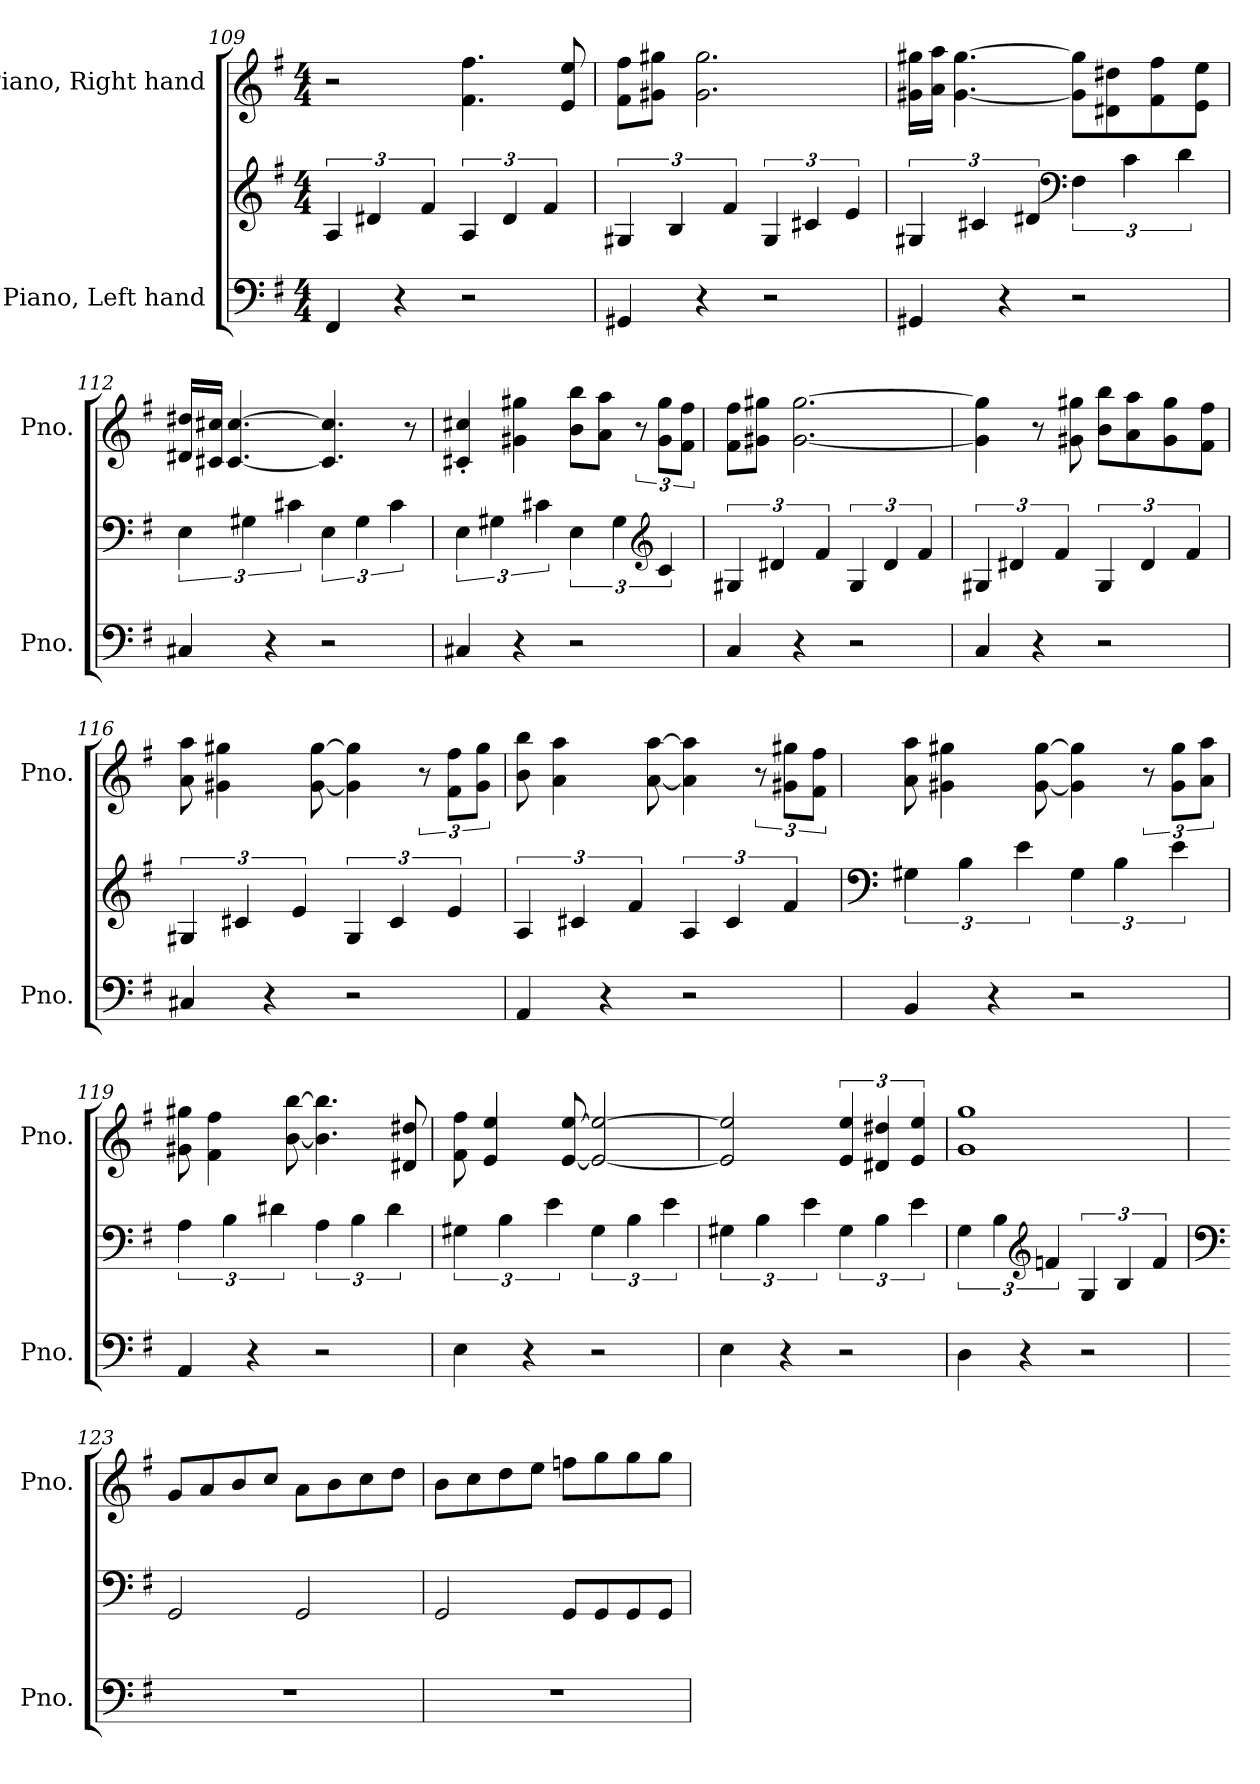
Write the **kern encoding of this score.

**kern	**kern	**kern
*part2	*part2	*part1
*staff3	*staff2	*staff1
*I"Piano, Left hand	*	*I"Piano, Right hand
*I'Pno.	*	*I'Pno.
*clefF4	*clefG2	*clefG2
*k[f#]	*k[f#]	*k[f#]
*M4/4	*M4/4	*M4/4
=109	=109	=109
4FF#/	6A/	2r
.	6d#X/	.
4r	.	.
.	6f#/	.
2r	6A/	4.f#\ 4.ff#\
.	6d#/	.
.	6f#/	.
.	.	8e/ 8ee/
=110	=110	=110
4GG#X/	6G#X/	8f#\ 8ff#\L
.	.	8g#X\ 8gg#X\J
.	6B/	.
4r	.	2.g#\ 2.gg#\
.	6f#/	.
2r	6G#/	.
.	6c#X/	.
.	6e/	.
=111	=111	=111
4GG#X/	6G#X/	16g#X\ 16gg#X\LL
.	.	16a\ 16aa\JJ
.	.	[4.g#\ [4.gg#\
.	6c#X/	.
4r	.	.
.	6d#X/	.
*	*clefF4	*
2r	6F#\	8g#\] 8gg#\]L
.	.	8d#X\ 8dd#X\
.	6c#\	.
.	.	8f#\ 8ff#\
.	6d#\	.
.	.	8e\ 8ee\J
!!LO:LB:g=z
=112	=112	=112
4C#X/	6E\	16d#X/ 16dd#X/LL
.	.	16c#X/ 16cc#X/JJ
.	.	[4.c#/ [4.cc#/
.	6G#X\	.
4r	.	.
.	6c#X\	.
2r	6E\	4.c#/] 4.cc#/]
.	6G#\	.
.	6c#\	.
.	.	8r
=113	=113	=113
4C#X/	6E\	4c#X/' 4cc#X/'
.	6G#X\	.
4r	.	4g#X\ 4gg#X\
.	6c#X\	.
2r	6E\	8b\ 8bb\L
.	.	8a\ 8aa\J
.	6G#\	.
.	.	12r
*	*clefG2	*
.	6c#/	12g#\ 12gg#\L
.	.	12f#\ 12ff#\J
=114	=114	=114
4C/	6G#X/	8f#\ 8ff#\L
.	.	8g#X\ 8gg#X\J
.	6d#X/	.
4r	.	[2.g#\ [2.gg#\
.	6f#/	.
2r	6G#/	.
.	6d#/	.
.	6f#/	.
=115	=115	=115
4C/	6G#X/	4g#\] 4gg#\]
.	6d#X/	.
4r	.	8r
.	6f#/	.
.	.	8g#X\ 8gg#X\
2r	6G#/	8b\ 8bb\L
.	.	8a\ 8aa\
.	6d#/	.
.	.	8g#\ 8gg#\
.	6f#/	.
.	.	8f#\ 8ff#\J
!!LO:PB:g=z
=116	=116	=116
4C#X/	6G#X/	8a\ 8aa\
.	.	4g#X\ 4gg#X\
.	6c#X/	.
4r	.	.
.	6e/	.
.	.	[8g#\ [8gg#\
2r	6G#/	4g#\] 4gg#\]
.	6c#/	.
.	.	12r
.	6e/	12f#\ 12ff#\L
.	.	12g#\ 12gg#\J
=117	=117	=117
4AA/	6A/	8b\ 8bb\
.	.	4a\ 4aa\
.	6c#X/	.
4r	.	.
.	6f#/	.
.	.	[8a\ [8aa\
2r	6A/	4a\] 4aa\]
.	6c#/	.
.	.	12r
.	6f#/	12g#X\ 12gg#X\L
.	.	12f#\ 12ff#\J
=118	=118	=118
*	*clefF4	*
4BB/	6G#X\	8a\ 8aa\
.	.	4g#X\ 4gg#X\
.	6B\	.
4r	.	.
.	6e\	.
.	.	[8g#\ [8gg#\
2r	6G#\	4g#\] 4gg#\]
.	6B\	.
.	.	12r
.	6e\	12g#\ 12gg#\L
.	.	12a\ 12aa\J
!!LO:LB:g=z
=119	=119	=119
4AA/	6A\	8g#X\ 8gg#X\
.	.	4f#\ 4ff#\
.	6B\	.
4r	.	.
.	6d#X\	.
.	.	[8b\ [8bb\
2r	6A\	4.b\] 4.bb\]
.	6B\	.
.	6d#\	.
.	.	8d#X/ 8dd#X/
=120	=120	=120
4E\	6G#X\	8f#\ 8ff#\
.	.	4e/ 4ee/
.	6B\	.
4r	.	.
.	6e\	.
.	.	[8e/ [8ee/
2r	6G#\	2e/_ 2ee/_
.	6B\	.
.	6e\	.
=121	=121	=121
4E\	6G#X\	2e/] 2ee/]
.	6B\	.
4r	.	.
.	6e\	.
2r	6G#\	6e/ 6ee/
.	6B\	6d#X/ 6dd#X/
.	6e\	6e/ 6ee/
=122	=122	=122
4D\	6G\	1g 1gg
.	6B\	.
4r	.	.
*	*clefG2	*
.	6fn/	.
2r	6G/	.
.	6B/	.
.	6f/	.
!!LO:LB:g=z
=123	=123	=123
*	*clefF4	*
1r	2GG/	8g/L
.	.	8a/
.	.	8b/
.	.	8cc/J
.	2GG/	8a\L
.	.	8b\
.	.	8cc\
.	.	8dd\J
=124	=124	=124
1r	2GG/	8b\L
.	.	8cc\
.	.	8dd\
.	.	8ee\J
.	8GG/L	8ffn\L
.	8GG/	8gg\
.	8GG/	8gg\
.	8GG/J	8gg\J
=	=	=
*-	*-	*-
